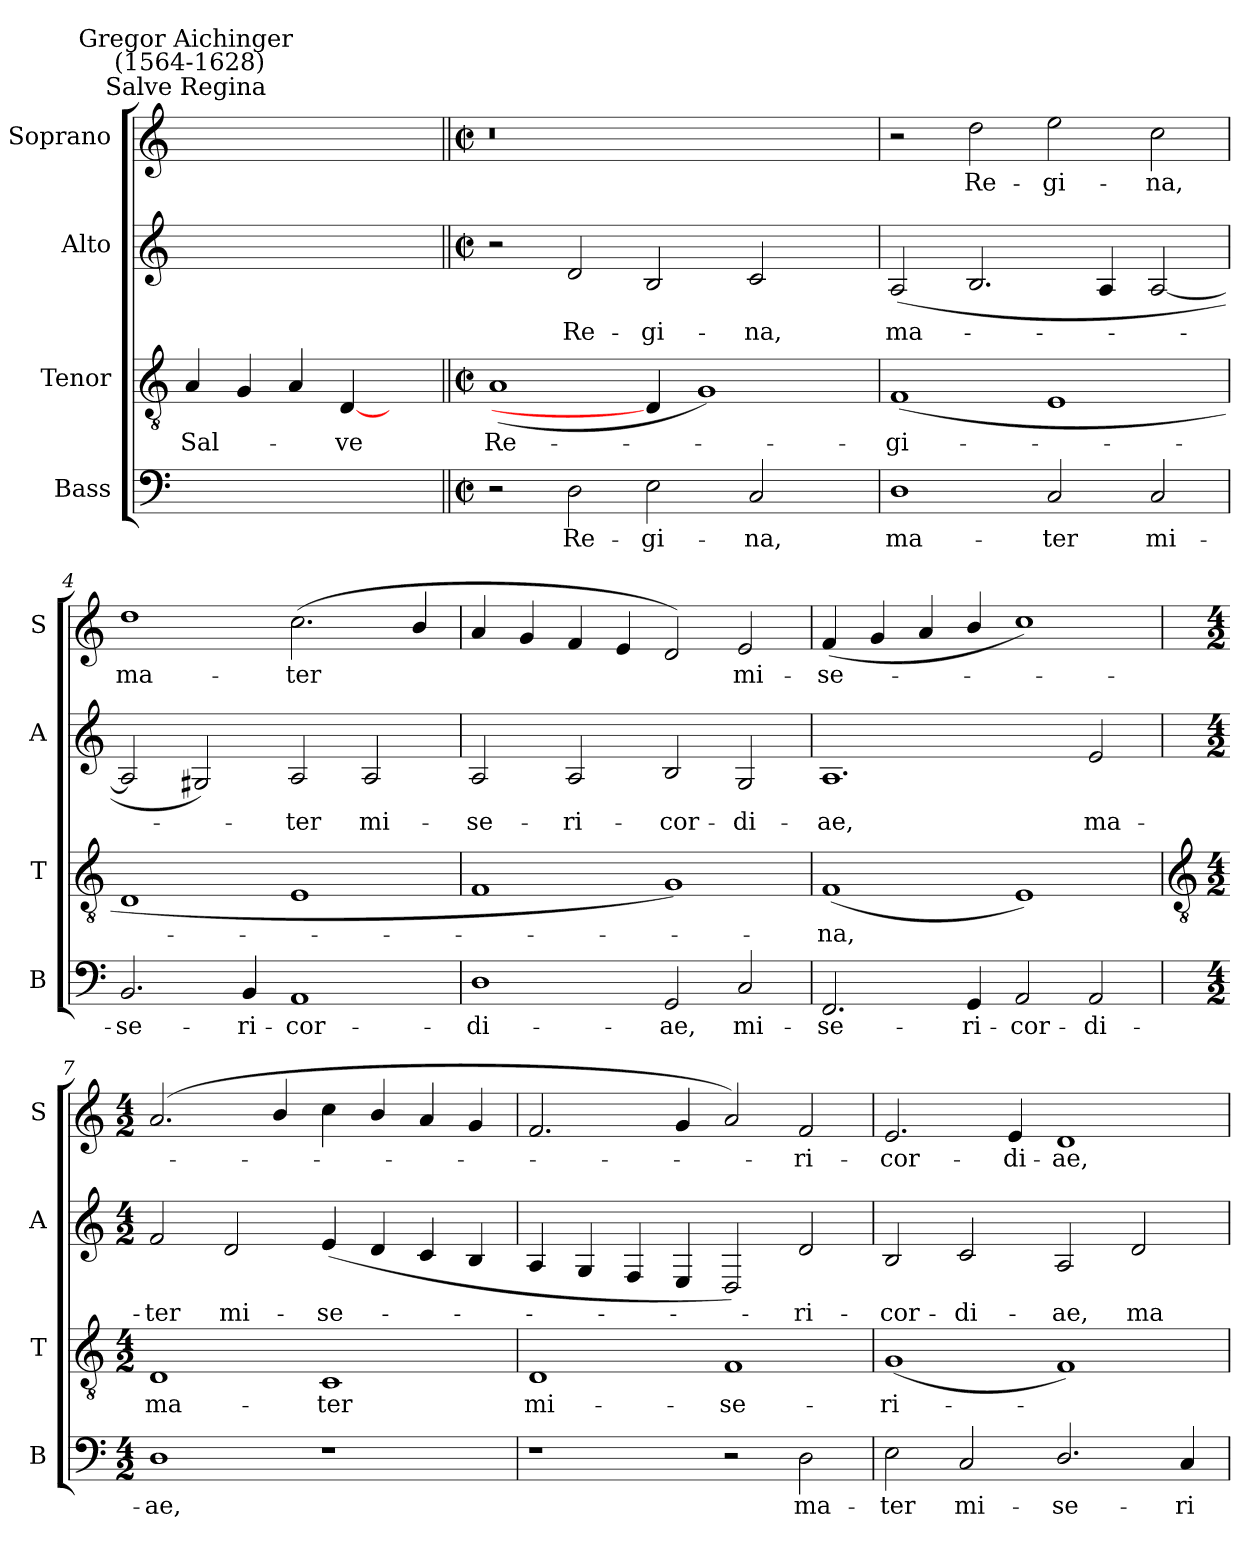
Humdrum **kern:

**kern	**text	**kern	**text	**kern	**text	**kern	**text
*part4	*part4	*part3	*part3	*part2	*part2	*part1	*part1
*staff4	*staff4	*staff3	*staff3	*staff2	*staff2	*staff1	*staff1
*I"Bass	*	*I"Tenor	*	*I"Alto	*	*I"Soprano	*
*I'B	*	*I'T	*	*I'A	*	*I'S	*
*clefF4	*	*clefGv2	*	*clefG2	*	*clefG2	*
*k[]	*	*k[]	*	*k[]	*	*k[]	*
*C:	*	*C:	*	*C:	*	*C:	*
=1	=1	=1	=1	=1	=1	=1	=1
!	!	!	!	!	!	!LO:TX:a:cj:t=Salve Regina	!
!	!	!	!	!	!	!LO:TX:a:cj:t=Gregor Aichinger\n (1564-1628)	!
!	!	!	!LO:LY:b	!	!	!	!
1ryy	.	4A	Sal-	1ryy	.	4ryy	.
.	.	4G	.	.	.	2.ryy	.
.	.	4A	.	.	.	.	.
!	!	!	!LO:LY:b	!	!	!	!
.	.	[4D	ve	.	.	.	.
4ryy	.	4ryy	.	4ryy	.	4ryy	.
=2||	=2||	=2||	=2||	=2||	=2||	=2||	=2||
*M4/2	*	*M4/2	*	*M4/2	*	*M4/2	*
*met(c|)	*	*met(c|)	*	*met(c|)	*	*met(c|)	*
!	!	!	!LO:LY:b	!	!	!	!
2r	.	(<1A	Re-	2r	.	0r	.
!	!LO:LY:b	!	!	!	!LO:LY:b	!	!
2D	Re-	.	.	2d	Re-	.	.
!	!LO:LY:b	!	!	!	!LO:LY:b	!	!
2E	-gi-	4D]	.	2B	-gi-	.	.
.	.	1G)	.	.	.	.	.
!	!LO:LY:b	!	!	!	!LO:LY:b	!	!
2C	-na,	.	.	2c	-na,	.	.
4ryy	.	.	.	4ryy	.	4ryy	.
=3	=3	=3	=3	=3	=3	=3	=3
!	!LO:LY:b	!	!LO:LY:b	!	!LO:LY:b	!	!
1D	ma-	(<1F	gi-	(<2A	ma-	2r	.
!	!	!	!	!	!	!	!LO:LY:b
.	.	.	.	2.B	.	2dd	Re-
!	!LO:LY:b	!	!	!	!	!	!LO:LY:b
2C	-ter	1E	.	.	.	2ee	-gi-
.	.	.	.	4A	.	.	.
!	!LO:LY:b	!	!	!	!	!	!LO:LY:b
2C	mi-	.	.	[2A	.	2cc	-na,
=4	=4	=4	=4	=4	=4	=4	=4
!	!LO:LY:b	!	!	!	!	!	!LO:LY:b
2.BB	-se-	1D	.	2A]	.	1dd	ma-
.	.	.	.	2G#X)	.	.	.
!	!LO:LY:b	!	!	!	!	!	!
4BB	-ri-	.	.	.	.	.	.
!	!LO:LY:b	!	!	!	!LO:LY:b	!	!LO:LY:b
1AA	-cor-	1E	.	2A	ter	(<2.cc	-ter
!	!	!	!	!	!LO:LY:b	!	!
.	.	.	.	2A	mi-	.	.
.	.	.	.	.	.	4b/	.
=5	=5	=5	=5	=5	=5	=5	=5
!	!LO:LY:b	!	!	!	!LO:LY:b	!	!
1D	-di-	1F	.	2A	-se-	4a	.
.	.	.	.	.	.	4g	.
!	!	!	!	!	!LO:LY:b	!	!
.	.	.	.	2A	-ri-	4f	.
.	.	.	.	.	.	4e	.
!	!LO:LY:b	!	!	!	!LO:LY:b	!	!
2GG	-ae,	1G)	.	2B	-cor-	2d)	.
!	!LO:LY:b	!	!	!	!LO:LY:b	!	!LO:LY:b
2C	mi-	.	.	2G	-di-	2e	mi-
=6	=6	=6	=6	=6	=6	=6	=6
!	!LO:LY:b	!	!LO:LY:b	!	!LO:LY:b	!	!LO:LY:b
2.FF	-se-	(<1F	na,	1.A	-ae,	(<4f	-se-
.	.	.	.	.	.	4g	.
.	.	.	.	.	.	4a	.
!	!LO:LY:b	!	!	!	!	!	!
4GG	-ri-	.	.	.	.	4b/	.
!	!LO:LY:b	!	!	!	!	!	!
2AA	-cor-	1E)	.	.	.	1cc/)	.
!	!LO:LY:b	!	!	!	!LO:LY:b	!	!
2AA	-di-	.	.	2e	ma-	.	.
!!LO:LB:g=z
=7	=7	=7	=7	=7	=7	=7	=7
*	*	*clefGv2	*	*	*	*	*
*M4/2	*	*M4/2	*	*M4/2	*	*M4/2	*
!	!LO:LY:b	!	!LO:LY:b	!	!LO:LY:b	!	!
1D	-ae,	1D	ma-	2f	-ter	(<2.a	.
!	!	!	!	!	!LO:LY:b	!	!
.	.	.	.	2d	mi-	.	.
.	.	.	.	.	.	4b/	.
!	!	!	!LO:LY:b	!	!LO:LY:b	!	!
1r	.	1C	-ter	(<4e	-se-	4cc\	.
.	.	.	.	4d	.	4b/	.
.	.	.	.	4c	.	4a	.
.	.	.	.	4B	.	4g	.
=8	=8	=8	=8	=8	=8	=8	=8
!	!	!	!LO:LY:b	!	!	!	!
1r	.	1D	mi-	4A	.	2.f	.
.	.	.	.	4G	.	.	.
.	.	.	.	4F	.	.	.
.	.	.	.	4E	.	4g	.
!	!	!	!LO:LY:b	!	!	!	!
2r	.	1F	-se-	2D)	.	2a)	.
!	!LO:LY:b	!	!	!	!LO:LY:b	!	!LO:LY:b
2D	ma-	.	.	2d	ri-	2f	ri-
=9	=9	=9	=9	=9	=9	=9	=9
!	!LO:LY:b	!	!LO:LY:b	!	!LO:LY:b	!	!LO:LY:b
2E	-ter	(<1G	-ri-	2B	-cor-	2.e	-cor-
!	!LO:LY:b	!	!	!	!LO:LY:b	!	!
2C	mi-	.	.	2c	-di-	.	.
!	!	!	!	!	!	!	!LO:LY:b
.	.	.	.	.	.	4e	-di-
!	!LO:LY:b	!	!	!	!LO:LY:b	!	!LO:LY:b
2.D/	-se-	1F)	.	2A	-ae,	1d	-ae,
!	!	!	!	!	!LO:LY:b	!	!
.	.	.	.	2d	ma-	.	.
!	!LO:LY:b	!	!	!	!	!	!
4C	-ri-	.	.	.	.	.	.
=	=	=	=	=	=	=	=
*-	*-	*-	*-	*-	*-	*-	*-
